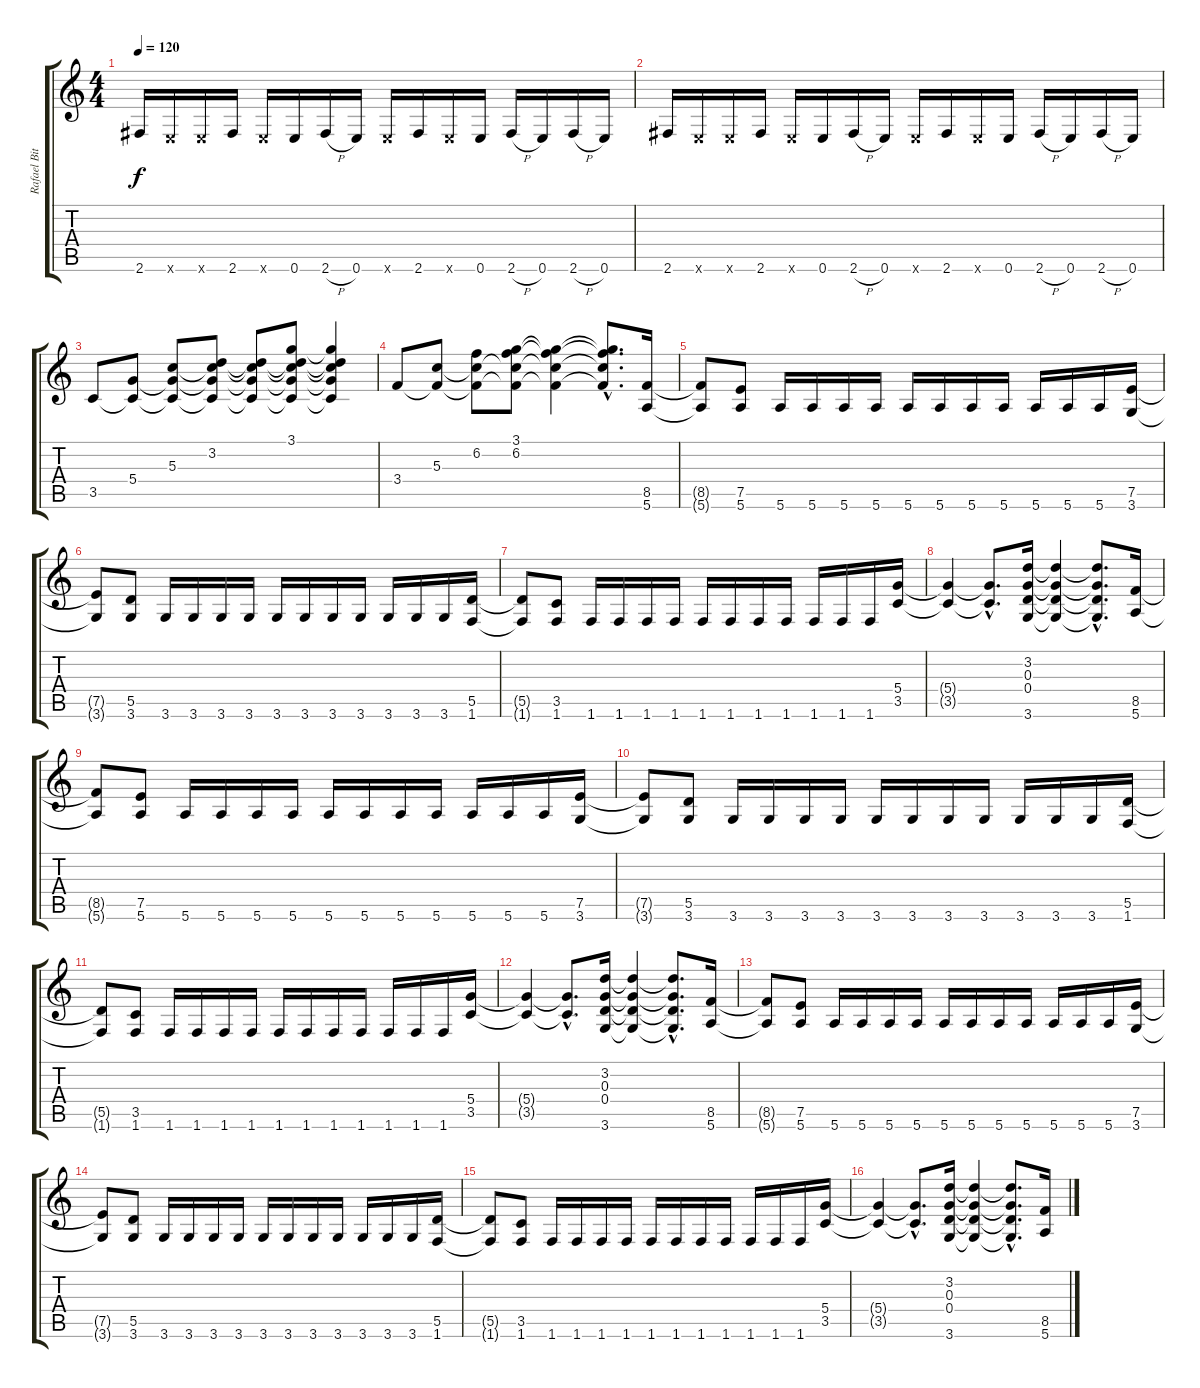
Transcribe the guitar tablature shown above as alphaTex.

\track ("Rafael Bittencourt" "Rafael Bit") {instrument distortionguitar}
\staff {score tabs}
\tuning (E4 B3 G3 D3 A2 E2) {hide}
\ts (4 4)
\tempo 120
\clef g2
\ks c
2.6.16{dy f} 0.6{x}.16 0.6{x}.16 2.6.16 0.6{x}.16 0.6.16 2.6{h}.16 0.6.16 0.6{x}.16 2.6.16 0.6{x}.16 0.6.16 2.6{h}.16 0.6.16 2.6{h}.16 0.6.16 |
2.6.16 0.6{x}.16 0.6{x}.16 2.6.16 0.6{x}.16 0.6.16 2.6{h}.16 0.6.16 0.6{x}.16 2.6.16 0.6{x}.16 0.6.16 2.6{h}.16 0.6.16 2.6{h}.16 0.6.16 |
3.5.8 (5.4 3.5{t}).8 (5.3 5.4{t} 3.5{t}).8 (3.2 5.3{t} 5.4{t} 3.5{t}).8 (3.2{t} 5.3{t} 5.4{t} 3.5{t}).8 (3.1 3.2{t} 5.3{t} 5.4{t} 3.5{t}).8 (3.1{t} 3.2{t} 5.3{t} 5.4{t} 3.5{t}).4 |
3.4.8 (5.3 3.4{t}).8 (6.2 5.3{t} 3.4{t}).8 (3.1 6.2 5.3{t} 3.4{t}).8 (3.1{t} 6.2{t} 5.3{t} 3.4{t}).4 (3.1{hac t} 6.2{hac t} 5.3{hac t} 3.4{hac t}).8{d} (8.5 5.6).16 |
(8.5{t} 5.6{t}).8 (7.5 5.6).8 5.6.16 5.6.16 5.6.16 5.6.16 5.6.16 5.6.16 5.6.16 5.6.16 5.6.16 5.6.16 5.6.16 (7.5 3.6).16 |
(7.5{t} 3.6{t}).8 (5.5 3.6).8 3.6.16 3.6.16 3.6.16 3.6.16 3.6.16 3.6.16 3.6.16 3.6.16 3.6.16 3.6.16 3.6.16 (5.5 1.6).16 |
(5.5{t} 1.6{t}).8 (3.5 1.6).8 1.6.16 1.6.16 1.6.16 1.6.16 1.6.16 1.6.16 1.6.16 1.6.16 1.6.16 1.6.16 1.6.16 (5.4 3.5).16 |
(5.4{t} 3.5{t}).4 (5.4{hac t} 3.5{hac t}).8{d} (3.2 0.3 0.4 3.6).16 (3.2{t} 0.3{t} 0.4{t} 3.6{t}).4 (3.2{hac t} 0.3{hac t} 0.4{hac t} 3.6{hac t}).8{d} (8.5 5.6).16 |
(8.5{t} 5.6{t}).8 (7.5 5.6).8 5.6.16 5.6.16 5.6.16 5.6.16 5.6.16 5.6.16 5.6.16 5.6.16 5.6.16 5.6.16 5.6.16 (7.5 3.6).16 |
(7.5{t} 3.6{t}).8 (5.5 3.6).8 3.6.16 3.6.16 3.6.16 3.6.16 3.6.16 3.6.16 3.6.16 3.6.16 3.6.16 3.6.16 3.6.16 (5.5 1.6).16 |
(5.5{t} 1.6{t}).8 (3.5 1.6).8 1.6.16 1.6.16 1.6.16 1.6.16 1.6.16 1.6.16 1.6.16 1.6.16 1.6.16 1.6.16 1.6.16 (5.4 3.5).16 |
(5.4{t} 3.5{t}).4 (5.4{hac t} 3.5{hac t}).8{d} (3.2 0.3 0.4 3.6).16 (3.2{t} 0.3{t} 0.4{t} 3.6{t}).4 (3.2{hac t} 0.3{hac t} 0.4{hac t} 3.6{hac t}).8{d} (8.5 5.6).16 |
(8.5{t} 5.6{t}).8 (7.5 5.6).8 5.6.16 5.6.16 5.6.16 5.6.16 5.6.16 5.6.16 5.6.16 5.6.16 5.6.16 5.6.16 5.6.16 (7.5 3.6).16 |
(7.5{t} 3.6{t}).8 (5.5 3.6).8 3.6.16 3.6.16 3.6.16 3.6.16 3.6.16 3.6.16 3.6.16 3.6.16 3.6.16 3.6.16 3.6.16 (5.5 1.6).16 |
(5.5{t} 1.6{t}).8 (3.5 1.6).8 1.6.16 1.6.16 1.6.16 1.6.16 1.6.16 1.6.16 1.6.16 1.6.16 1.6.16 1.6.16 1.6.16 (5.4 3.5).16 |
(5.4{t} 3.5{t}).4 (5.4{hac t} 3.5{hac t}).8{d} (3.2 0.3 0.4 3.6).16 (3.2{t} 0.3{t} 0.4{t} 3.6{t}).4 (3.2{hac t} 0.3{hac t} 0.4{hac t} 3.6{hac t}).8{d} (8.5 5.6).16
